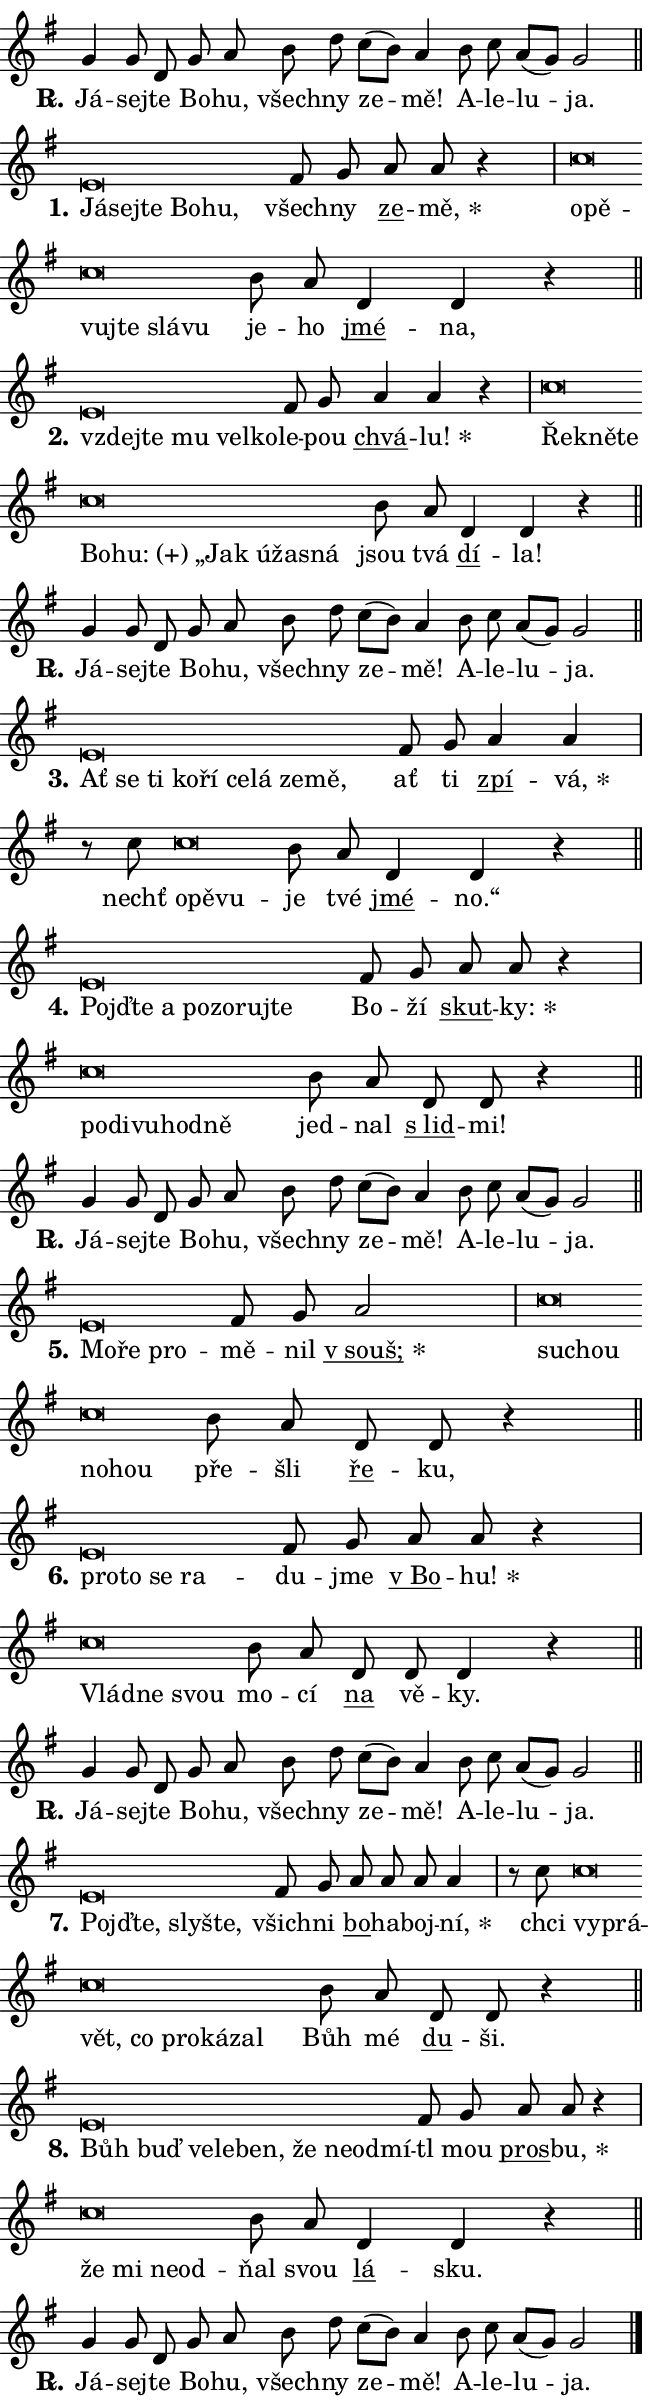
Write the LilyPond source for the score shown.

\version "2.24.0"
\header { tagline = "" }
\paper {
  indent = 0\cm
  top-margin = 0\cm
  right-margin = 0.13\cm % to fit lyric hyphens
  bottom-margin = 0\cm
  left-margin = 0\cm
  paper-width = 11\cm
  page-breaking = #ly:one-page-breaking
  system-system-spacing.basic-distance = #11
  score-system-spacing.basic-distance = #11
  ragged-last = ##f
}


%% Author: Thomas Morley
%% https://lists.gnu.org/archive/html/lilypond-user/2020-05/msg00002.html
#(define (line-position grob)
"Returns position of @var[grob} in current system:
   @code{'start}, if at first time-step
   @code{'end}, if at last time-step
   @code{'middle} otherwise
"
  (let* ((col (ly:item-get-column grob))
         (ln (ly:grob-object col 'left-neighbor))
         (rn (ly:grob-object col 'right-neighbor))
         (col-to-check-left (if (ly:grob? ln) ln col))
         (col-to-check-right (if (ly:grob? rn) rn col))
         (break-dir-left
           (and
             (ly:grob-property col-to-check-left 'non-musical #f)
             (ly:item-break-dir col-to-check-left)))
         (break-dir-right
           (and
             (ly:grob-property col-to-check-right 'non-musical #f)
             (ly:item-break-dir col-to-check-right))))
        (cond ((eqv? 1 break-dir-left) 'start)
              ((eqv? -1 break-dir-right) 'end)
              (else 'middle))))

#(define (tranparent-at-line-position vctor)
  (lambda (grob)
  "Relying on @code{line-position} select the relevant enry from @var{vctor}.
Used to determine transparency,"
    (case (line-position grob)
      ((end) (not (vector-ref vctor 0)))
      ((middle) (not (vector-ref vctor 1)))
      ((start) (not (vector-ref vctor 2))))))

noteHeadBreakVisibility =
#(define-music-function (break-visibility)(vector?)
"Makes @code{NoteHead}s transparent relying on @var{break-visibility}"
#{
  \override NoteHead.transparent =
    #(tranparent-at-line-position break-visibility)
#})

#(define delete-ledgers-for-transparent-note-heads
  (lambda (grob)
    "Reads whether a @code{NoteHead} is transparent.
If so this @code{NoteHead} is removed from @code{'note-heads} from
@var{grob}, which is supposed to be @code{LedgerLineSpanner}.
As a result ledgers are not printed for this @code{NoteHead}"
    (let* ((nhds-array (ly:grob-object grob 'note-heads))
           (nhds-list
             (if (ly:grob-array? nhds-array)
                 (ly:grob-array->list nhds-array)
                 '()))
           ;; Relies on the transparent-property being done before
           ;; Staff.LedgerLineSpanner.after-line-breaking is executed.
           ;; This is fragile ...
           (to-keep
             (remove
               (lambda (nhd)
                 (ly:grob-property nhd 'transparent #f))
               nhds-list)))
      ;; TODO find a better method to iterate over grob-arrays, similiar
      ;; to filter/remove etc for lists
      ;; For now rebuilt from scratch
      (set! (ly:grob-object grob 'note-heads)  '())
      (for-each
        (lambda (nhd)
          (ly:pointer-group-interface::add-grob grob 'note-heads nhd))
        to-keep))))

squashNotes = {
  \override NoteHead.X-extent = #'(-0.2 . 0.2)
  \override NoteHead.Y-extent = #'(-0.75 . 0)
  \override NoteHead.stencil =
    #(lambda (grob)
       (let ((pos (ly:grob-property grob 'staff-position)))
         (begin
           (if (< pos -7) (display "ERROR: Lower brevis then expected\n") (display ""))
           (if (<= pos -6) ly:text-interface::print ly:note-head::print))))
}
unSquashNotes = {
  \revert NoteHead.X-extent
  \revert NoteHead.Y-extent
  \revert NoteHead.stencil
}

hideNotes = \noteHeadBreakVisibility #begin-of-line-visible
unHideNotes = \noteHeadBreakVisibility #all-visible

% work-around for resetting accidentals
% https://lilypond.org/doc/v2.23/Documentation/notation/displaying-rhythms#unmetered-music
cadenzaMeasure = {
  \cadenzaOff
  \partial 1024 s1024
  \cadenzaOn
}

#(define-markup-command (accent layout props text) (markup?)
  "Underline accented syllable"
  (interpret-markup layout props
    #{\markup \override #'(offset . 4.3) \underline { #text }#}))

responsum = \markup \concat {
  "R" \hspace #-1.05 \path #0.1 #'((moveto 0 0.07) (lineto 0.9 0.8)) \hspace #0.05 "."
}

spaceSize = #0.6828661417322834 % exact space size for TeX Gyre Schola

\layout {
  \context {
    \Staff
    \remove "Time_signature_engraver"
    \override LedgerLineSpanner.after-line-breaking = #delete-ledgers-for-transparent-note-heads
  }
  \context {
    \Lyrics {
      \override LyricSpace.minimum-distance = \spaceSize
      \override LyricText.font-name = #"TeX Gyre Schola"
      \override LyricText.font-size = 1
      \override StanzaNumber.font-name = #"TeX Gyre Schola Bold"
      \override StanzaNumber.font-size = 1
    }
  }
  \context {
    \Score 
    \override NoteHead.text =
      #(lambda (grob) 
        (let ((pos (ly:grob-property grob 'staff-position)))
          #{\markup {
            \combine
              \halign #-0.55 \raise #(if (= pos -6) 0 0.5) \override #'(thickness . 2) \draw-line #'(3.2 . 0)
              \musicglyph "noteheads.sM1"
          }#}))
  }
}

% magnetic-lyrics.ily
%
%   written by
%     Jean Abou Samra <jean@abou-samra.fr>
%     Werner Lemberg <wl@gnu.org>
%
%   adapted by
%     Jiri Hon <jiri.hon@gmail.com>
%
% Version 2022-Apr-15

% https://www.mail-archive.com/lilypond-user@gnu.org/msg149350.html

#(define (Left_hyphen_pointer_engraver context)
   "Collect syllable-hyphen-syllable occurrences in lyrics and store
them in properties.  This engraver only looks to the left.  For
example, if the lyrics input is @code{foo -- bar}, it does the
following.

@itemize @bullet
@item
Set the @code{text} property of the @code{LyricHyphen} grob between
@q{foo} and @q{bar} to @code{foo}.

@item
Set the @code{left-hyphen} property of the @code{LyricText} grob with
text @q{foo} to the @code{LyricHyphen} grob between @q{foo} and
@q{bar}.
@end itemize

Use this auxiliary engraver in combination with the
@code{lyric-@/text::@/apply-@/magnetic-@/offset!} hook."
   (let ((hyphen #f)
         (text #f))
     (make-engraver
      (acknowledgers
       ((lyric-syllable-interface engraver grob source-engraver)
        (set! text grob)))
      (end-acknowledgers
       ((lyric-hyphen-interface engraver grob source-engraver)
        ;(when (not (grob::has-interface grob 'lyric-space-interface))
          (set! hyphen grob)));)
      ((stop-translation-timestep engraver)
       (when (and text hyphen)
         (ly:grob-set-object! text 'left-hyphen hyphen))
       (set! text #f)
       (set! hyphen #f)))))

#(define (lyric-text::apply-magnetic-offset! grob)
   "If the space between two syllables is less than the value in
property @code{LyricText@/.details@/.squash-threshold}, move the right
syllable to the left so that it gets concatenated with the left
syllable.

Use this function as a hook for
@code{LyricText@/.after-@/line-@/breaking} if the
@code{Left_@/hyphen_@/pointer_@/engraver} is active."
   (let ((hyphen (ly:grob-object grob 'left-hyphen #f)))
     (when hyphen
       (let ((left-text (ly:spanner-bound hyphen LEFT)))
         (when (grob::has-interface left-text 'lyric-syllable-interface)
           (let* ((common (ly:grob-common-refpoint grob left-text X))
                  (this-x-ext (ly:grob-extent grob common X))
                  (left-x-ext
                   (begin
                     ;; Trigger magnetism for left-text.
                     (ly:grob-property left-text 'after-line-breaking)
                     (ly:grob-extent left-text common X)))
                  ;; `delta` is the gap width between two syllables.
                  (delta (- (interval-start this-x-ext)
                            (interval-end left-x-ext)))
                  (details (ly:grob-property grob 'details))
                  (threshold (assoc-get 'squash-threshold details 0.2)))
             (when (< delta threshold)
               (let* (;; We have to manipulate the input text so that
                      ;; ligatures crossing syllable boundaries are not
                      ;; disabled.  For languages based on the Latin
                      ;; script this is essentially a beautification.
                      ;; However, for non-Western scripts it can be a
                      ;; necessity.
                      (lt (ly:grob-property left-text 'text))
                      (rt (ly:grob-property grob 'text))
                      (is-space (grob::has-interface hyphen 'lyric-space-interface))
                      (space (if is-space " " ""))
                      (extra-delta (if is-space spaceSize 0))
                      ;; Append new syllable.
                      (ltrt-space (if (and (string? lt) (string? rt))
                                (string-append lt space rt)
                                (make-concat-markup (list lt space rt))))
                      ;; Right-align `ltrt` to the right side.
                      (ltrt-space-markup (grob-interpret-markup
                               grob
                               (make-translate-markup
                                (cons (interval-length this-x-ext) 0)
                                (make-right-align-markup ltrt-space)))))
                 (begin
                   ;; Don't print `left-text`.
                   (ly:grob-set-property! left-text 'stencil #f)
                   ;; Set text and stencil (which holds all collected
                   ;; syllables so far) and shift it to the left.
                   (ly:grob-set-property! grob 'text ltrt-space)
                   (ly:grob-set-property! grob 'stencil ltrt-space-markup)
                   (ly:grob-translate-axis! grob (- (- delta extra-delta)) X))))))))))


#(define (lyric-hyphen::displace-bounds-first grob)
   ;; Make very sure this callback isn't triggered too early.
   (let ((left (ly:spanner-bound grob LEFT))
         (right (ly:spanner-bound grob RIGHT)))
     (ly:grob-property left 'after-line-breaking)
     (ly:grob-property right 'after-line-breaking)
     (ly:lyric-hyphen::print grob)))

squashThreshold = #0.4

\layout {
  \context {
    \Lyrics
    \consists #Left_hyphen_pointer_engraver
    \override LyricText.after-line-breaking =
      #lyric-text::apply-magnetic-offset!
    \override LyricHyphen.stencil = #lyric-hyphen::displace-bounds-first
    \override LyricText.details.squash-threshold = \squashThreshold
    \override LyricHyphen.minimum-distance = 0
    \override LyricHyphen.minimum-length = \squashThreshold
  }
}

squashText = \override LyricText.details.squash-threshold = 9999
unSquashText = \override LyricText.details.squash-threshold = \squashThreshold

leftText = \override LyricText.self-alignment-X = #LEFT
unLeftText = \revert LyricText.self-alignment-X

starOffset = #(lambda (grob) 
                (let ((x_offset (ly:self-alignment-interface::aligned-on-x-parent grob)))
                  (if (= x_offset 0) 0 (+ x_offset 1.2))))

star = #(define-music-function (syllable)(string?)
"Append star separator at the end of a syllable"
#{
  \once \override LyricText.X-offset = #starOffset
  \lyricmode { \markup {
    #syllable
    \override #'((font-name . "TeX Gyre Schola Bold")) \hspace #0.2 \lower #0.65 \larger "*"
  } }
#})

starAccent = #(define-music-function (syllable)(string?)
"Append star separator at the end of a syllable and make accent"
#{
  \once \override LyricText.X-offset = #starOffset
  \lyricmode { \markup {
    \accent #syllable
    \override #'((font-name . "TeX Gyre Schola Bold")) \hspace #0.2 \lower #0.65 \larger "*"
  } }
#})

breath = #(define-music-function (syllable)(string?)
"Append breathing indicator at the end of a syllable"
#{
  \lyricmode { \markup { #syllable "+" } }
#})

optionalBreath = #(define-music-function (syllable)(string?)
"Append optional breathing indicator at the end of a syllable"
#{
  \lyricmode { \markup { #syllable "(+)" } }
#})


\score {
    <<
        \new Voice = "melody" { \cadenzaOn \key g \major \relative { g'4 g8 d g a \bar "" b d \bar "" c[( b)] a4 \bar "" b8 c a[( g)] g2 \cadenzaMeasure \bar "||" \break } }
        \new Lyrics \lyricsto "melody" { \lyricmode { \set stanza = \responsum
Já -- sej -- te Bo -- hu, všech -- ny ze -- mě! A -- le -- lu -- ja. } }
    >>
    \layout {}
}

\score {
    <<
        \new Voice = "melody" { \cadenzaOn \key g \major \relative { \squashNotes e'\breve*1/16 \hideNotes \breve*1/16 \bar "" \breve*1/16 \bar "" \breve*1/16 \breve*1/16 \bar "" \unHideNotes \unSquashNotes fis8 g \bar "" a8 a r4 \cadenzaMeasure \bar "|" \squashNotes c\breve*1/16 \hideNotes \breve*1/16 \bar "" \breve*1/16 \bar "" \breve*1/16 \bar "" \breve*1/16 \breve*1/16 \bar "" \unHideNotes \unSquashNotes b8 a \bar "" d,4 d r \cadenzaMeasure \bar "||" \break } }
        \new Lyrics \lyricsto "melody" { \lyricmode { \set stanza = "1."
\leftText Já -- \squashText sej -- te Bo -- hu, \unLeftText \unSquashText všech -- ny \markup \accent ze -- \star mě, \leftText o -- \squashText pě -- vuj -- te slá -- vu \unLeftText \unSquashText je -- ho \markup \accent jmé -- na, } }
    >>
    \layout {}
}

\score {
    <<
        \new Voice = "melody" { \cadenzaOn \key g \major \relative { \squashNotes e'\breve*1/16 \hideNotes \breve*1/16 \bar "" \breve*1/16 \bar "" \breve*1/16 \breve*1/16 \bar "" \unHideNotes \unSquashNotes fis8 g \bar "" a4 a r \cadenzaMeasure \bar "|" \squashNotes c\breve*1/16 \hideNotes \breve*1/16 \bar "" \breve*1/16 \bar "" \breve*1/16 \bar "" \breve*1/16 \bar "" \breve*1/16 \bar "" \breve*1/16 \bar "" \breve*1/16 \breve*1/16 \bar "" \unHideNotes \unSquashNotes b8 a \bar "" d,4 d r \cadenzaMeasure \bar "||" \break } }
        \new Lyrics \lyricsto "melody" { \lyricmode { \set stanza = "2."
\leftText vzdej -- \squashText te mu vel -- ko -- \unLeftText \unSquashText le -- pou \markup \accent chvá -- \star lu! \leftText Ře -- \squashText kně -- te Bo -- \optionalBreath hu: „Jak ú -- ža -- sná \unLeftText \unSquashText jsou tvá \markup \accent dí -- la! } }
    >>
    \layout {}
}

\score {
    <<
        \new Voice = "melody" { \cadenzaOn \key g \major \relative { g'4 g8 d g a \bar "" b d \bar "" c[( b)] a4 \bar "" b8 c a[( g)] g2 \cadenzaMeasure \bar "||" \break } }
        \new Lyrics \lyricsto "melody" { \lyricmode { \set stanza = \responsum
Já -- sej -- te Bo -- hu, všech -- ny ze -- mě! A -- le -- lu -- ja. } }
    >>
    \layout {}
}

\score {
    <<
        \new Voice = "melody" { \cadenzaOn \key g \major \relative { \squashNotes e'\breve*1/16 \hideNotes \breve*1/16 \bar "" \breve*1/16 \bar "" \breve*1/16 \bar "" \breve*1/16 \bar "" \breve*1/16 \bar "" \breve*1/16 \bar "" \breve*1/16 \breve*1/16 \bar "" \unHideNotes \unSquashNotes fis8 g \bar "" a4 a4 \cadenzaMeasure \bar "|" r8 c8 \squashNotes c\breve*1/16 \hideNotes \breve*1/16 \breve*1/16 \bar "" \unHideNotes \unSquashNotes b8 a \bar "" d,4 d r \cadenzaMeasure \bar "||" \break } }
        \new Lyrics \lyricsto "melody" { \lyricmode { \set stanza = "3."
\leftText Ať \squashText se ti ko -- ří ce -- lá ze -- mě, \unLeftText \unSquashText ať ti \markup \accent zpí -- \star vá, nechť \leftText o -- \squashText pě -- vu -- \unLeftText \unSquashText je tvé \markup \accent jmé -- no.“ } }
    >>
    \layout {}
}

\score {
    <<
        \new Voice = "melody" { \cadenzaOn \key g \major \relative { \squashNotes e'\breve*1/16 \hideNotes \breve*1/16 \bar "" \breve*1/16 \bar "" \breve*1/16 \bar "" \breve*1/16 \bar "" \breve*1/16 \breve*1/16 \bar "" \unHideNotes \unSquashNotes fis8 g \bar "" a8 a r4 \cadenzaMeasure \bar "|" \squashNotes c\breve*1/16 \hideNotes \breve*1/16 \bar "" \breve*1/16 \bar "" \breve*1/16 \breve*1/16 \bar "" \unHideNotes \unSquashNotes b8 a \bar "" d,8 d r4 \cadenzaMeasure \bar "||" \break } }
        \new Lyrics \lyricsto "melody" { \lyricmode { \set stanza = "4."
\leftText Pojď -- \squashText te a po -- zo -- ruj -- te \unLeftText \unSquashText Bo -- ží \markup \accent skut -- \star ky: \leftText po -- \squashText di -- vu -- hod -- ně \unLeftText \unSquashText jed -- nal \markup \accent "s lid" -- mi! } }
    >>
    \layout {}
}

\score {
    <<
        \new Voice = "melody" { \cadenzaOn \key g \major \relative { g'4 g8 d g a \bar "" b d \bar "" c[( b)] a4 \bar "" b8 c a[( g)] g2 \cadenzaMeasure \bar "||" \break } }
        \new Lyrics \lyricsto "melody" { \lyricmode { \set stanza = \responsum
Já -- sej -- te Bo -- hu, všech -- ny ze -- mě! A -- le -- lu -- ja. } }
    >>
    \layout {}
}

\score {
    <<
        \new Voice = "melody" { \cadenzaOn \key g \major \relative { \squashNotes e'\breve*1/16 \hideNotes \breve*1/16 \breve*1/16 \bar "" \unHideNotes \unSquashNotes fis8 g \bar "" a2 \cadenzaMeasure \bar "|" \squashNotes c\breve*1/16 \hideNotes \breve*1/16 \bar "" \breve*1/16 \breve*1/16 \bar "" \unHideNotes \unSquashNotes b8 a \bar "" d,8 d r4 \cadenzaMeasure \bar "||" \break } }
        \new Lyrics \lyricsto "melody" { \lyricmode { \set stanza = "5."
\leftText Mo -- \squashText ře pro -- \unLeftText \unSquashText mě -- nil \starAccent "v souš;" \leftText su -- \squashText chou no -- hou \unLeftText \unSquashText pře -- šli \markup \accent ře -- ku, } }
    >>
    \layout {}
}

\score {
    <<
        \new Voice = "melody" { \cadenzaOn \key g \major \relative { \squashNotes e'\breve*1/16 \hideNotes \breve*1/16 \bar "" \breve*1/16 \breve*1/16 \bar "" \unHideNotes \unSquashNotes fis8 g \bar "" a a r4 \cadenzaMeasure \bar "|" \squashNotes c\breve*1/16 \hideNotes \breve*1/16 \breve*1/16 \bar "" \unHideNotes \unSquashNotes b8 a \bar "" d, d d4 r \cadenzaMeasure \bar "||" \break } }
        \new Lyrics \lyricsto "melody" { \lyricmode { \set stanza = "6."
\leftText pro -- \squashText to se ra -- \unLeftText \unSquashText du -- jme \markup \accent "v Bo" -- \star hu! \leftText Vlád -- \squashText ne svou \unLeftText \unSquashText mo -- cí \markup \accent na vě -- ky. } }
    >>
    \layout {}
}

\score {
    <<
        \new Voice = "melody" { \cadenzaOn \key g \major \relative { g'4 g8 d g a \bar "" b d \bar "" c[( b)] a4 \bar "" b8 c a[( g)] g2 \cadenzaMeasure \bar "||" \break } }
        \new Lyrics \lyricsto "melody" { \lyricmode { \set stanza = \responsum
Já -- sej -- te Bo -- hu, všech -- ny ze -- mě! A -- le -- lu -- ja. } }
    >>
    \layout {}
}

\score {
    <<
        \new Voice = "melody" { \cadenzaOn \key g \major \relative { \squashNotes e'\breve*1/16 \hideNotes \breve*1/16 \bar "" \breve*1/16 \breve*1/16 \bar "" \unHideNotes \unSquashNotes fis8 g \bar "" a a a a4 \cadenzaMeasure \bar "|" r8 c8 \squashNotes c\breve*1/16 \hideNotes \breve*1/16 \bar "" \breve*1/16 \bar "" \breve*1/16 \bar "" \breve*1/16 \bar "" \breve*1/16 \breve*1/16 \bar "" \unHideNotes \unSquashNotes b8 a \bar "" d,8 d r4 \cadenzaMeasure \bar "||" \break } }
        \new Lyrics \lyricsto "melody" { \lyricmode { \set stanza = "7."
\leftText Pojď -- \squashText te, sly -- šte, \unLeftText \unSquashText všich -- ni \markup \accent bo -- ha -- boj -- \star ní, chci \leftText vy -- \squashText prá -- vět, co pro -- ká -- zal \unLeftText \unSquashText Bůh mé \markup \accent du -- ši. } }
    >>
    \layout {}
}

\score {
    <<
        \new Voice = "melody" { \cadenzaOn \key g \major \relative { \squashNotes e'\breve*1/16 \hideNotes \breve*1/16 \bar "" \breve*1/16 \bar "" \breve*1/16 \bar "" \breve*1/16 \bar "" \breve*1/16 \bar "" \breve*1/16 \bar "" \breve*1/16 \breve*1/16 \bar "" \unHideNotes \unSquashNotes fis8 g \bar "" a8 a r4 \cadenzaMeasure \bar "|" \squashNotes c\breve*1/16 \hideNotes \breve*1/16 \bar "" \breve*1/16 \breve*1/16 \bar "" \unHideNotes \unSquashNotes b8 a \bar "" d,4 d r \cadenzaMeasure \bar "||" \break } }
        \new Lyrics \lyricsto "melody" { \lyricmode { \set stanza = "8."
\leftText Bůh \squashText buď ve -- le -- ben, že ne -- od -- mí -- \unLeftText \unSquashText tl mou \markup \accent pros -- \star bu, \leftText že \squashText mi ne -- od -- \unLeftText \unSquashText ňal svou \markup \accent lá -- sku. } }
    >>
    \layout {}
}

\score {
    <<
        \new Voice = "melody" { \cadenzaOn \key g \major \relative { g'4 g8 d g a \bar "" b d \bar "" c[( b)] a4 \bar "" b8 c a[( g)] g2 \cadenzaMeasure \bar "||" \break } \bar "|." }
        \new Lyrics \lyricsto "melody" { \lyricmode { \set stanza = \responsum
Já -- sej -- te Bo -- hu, všech -- ny ze -- mě! A -- le -- lu -- ja. } }
    >>
    \layout {}
}
